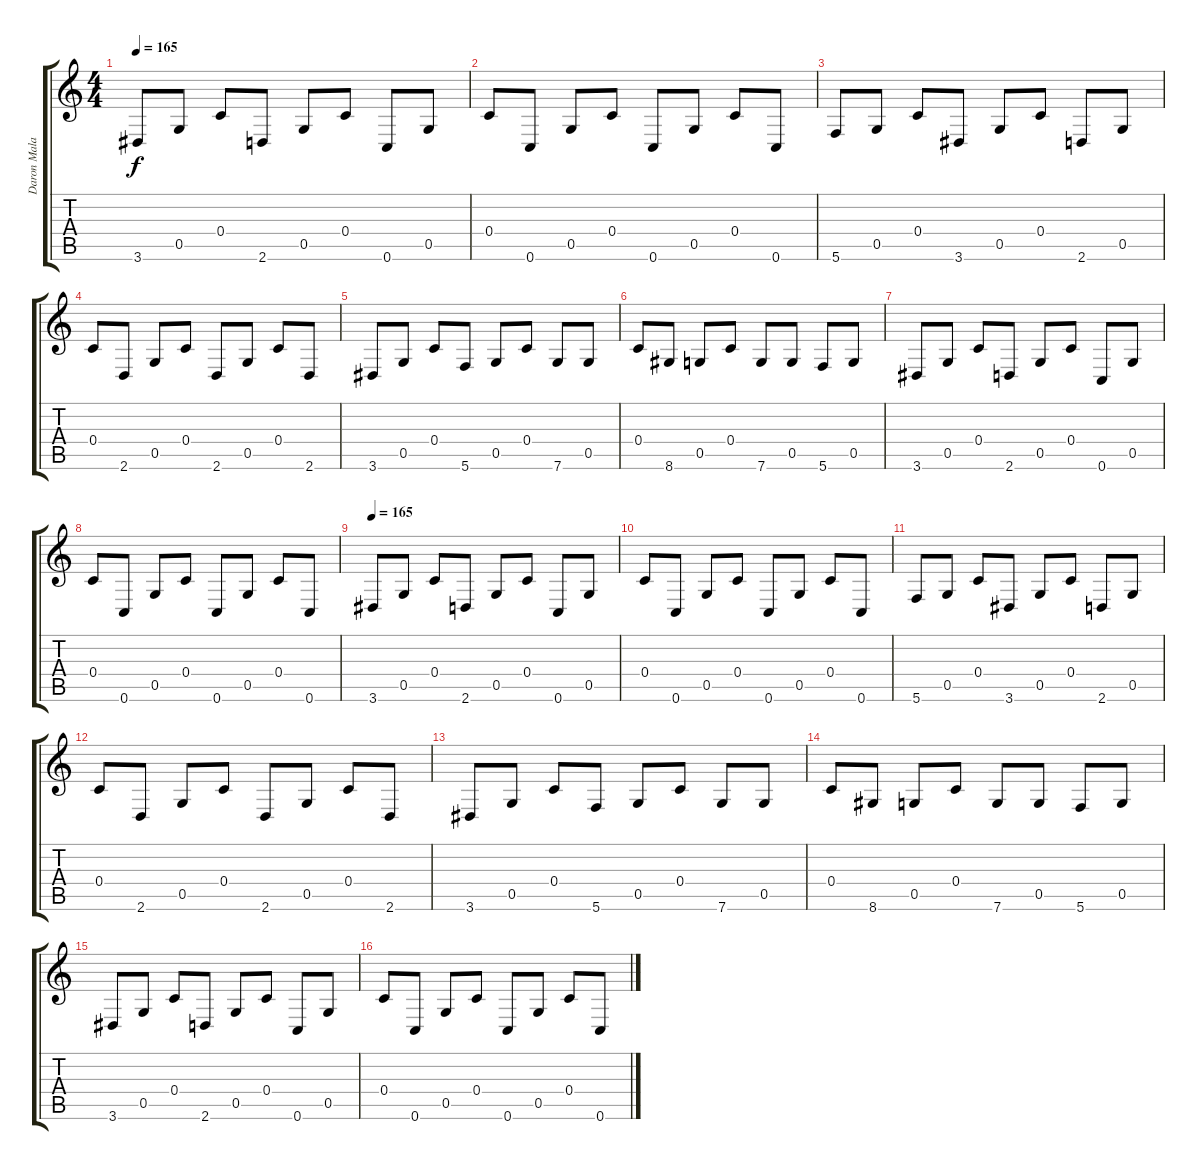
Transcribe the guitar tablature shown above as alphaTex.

\track ("Daron Malakian - Clean" "Daron Mala") {instrument acousticguitarsteel}
\staff {score tabs}
\tuning (D4 A3 F3 C3 G2 C2) {hide}
\ts (4 4)
\tempo 165
\clef g2
\ks c
3.6.8{dy f} 0.5.8 0.4.8 2.6.8 0.5.8 0.4.8 0.6.8 0.5.8 |
0.4.8 0.6.8 0.5.8 0.4.8 0.6.8 0.5.8 0.4.8 0.6.8 |
5.6.8 0.5.8 0.4.8 3.6.8 0.5.8 0.4.8 2.6.8 0.5.8 |
0.4.8 2.6.8 0.5.8 0.4.8 2.6.8 0.5.8 0.4.8 2.6.8 |
3.6.8 0.5.8 0.4.8 5.6.8 0.5.8 0.4.8 7.6.8 0.5.8 |
0.4.8 8.6.8 0.5.8 0.4.8 7.6.8 0.5.8 5.6.8 0.5.8 |
3.6.8 0.5.8 0.4.8 2.6.8 0.5.8 0.4.8 0.6.8 0.5.8 |
0.4.8 0.6.8 0.5.8 0.4.8 0.6.8 0.5.8 0.4.8 0.6.8 |
\tempo 165
3.6.8 0.5.8 0.4.8 2.6.8 0.5.8 0.4.8 0.6.8 0.5.8 |
0.4.8 0.6.8 0.5.8 0.4.8 0.6.8 0.5.8 0.4.8 0.6.8 |
5.6.8 0.5.8 0.4.8 3.6.8 0.5.8 0.4.8 2.6.8 0.5.8 |
0.4.8 2.6.8 0.5.8 0.4.8 2.6.8 0.5.8 0.4.8 2.6.8 |
3.6.8 0.5.8 0.4.8 5.6.8 0.5.8 0.4.8 7.6.8 0.5.8 |
0.4.8 8.6.8 0.5.8 0.4.8 7.6.8 0.5.8 5.6.8 0.5.8 |
3.6.8 0.5.8 0.4.8 2.6.8 0.5.8 0.4.8 0.6.8 0.5.8 |
0.4.8 0.6.8 0.5.8 0.4.8 0.6.8 0.5.8 0.4.8 0.6.8
